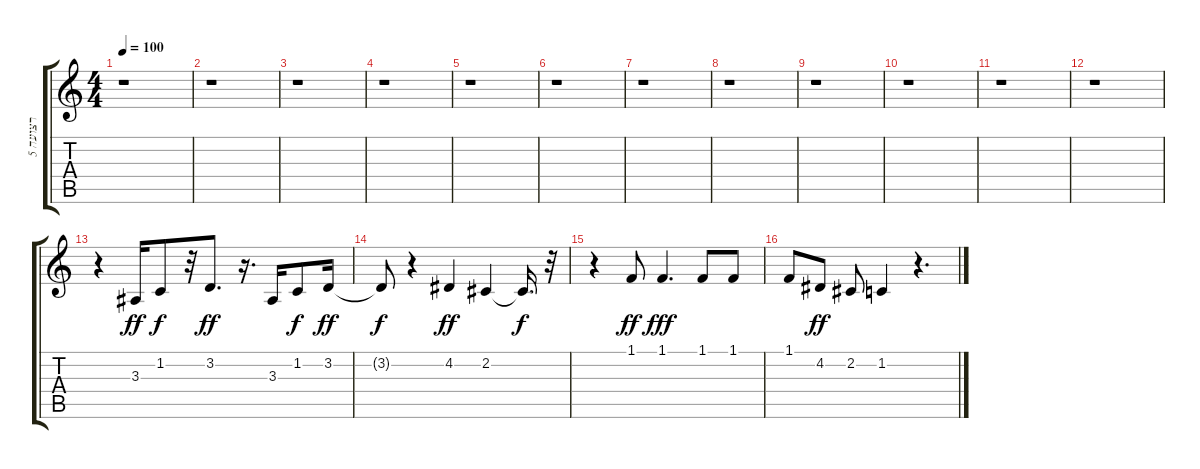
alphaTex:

\track ("רצועה 5" "רצועה 5") {instrument electricpiano1}
\staff {score tabs}
\tuning (E4 B3 G3 D3 A2 E2) {hide}
\ts (4 4)
\tempo 100
\clef g2
\ks c
r.1{dy f} |
r.1 |
r.1 |
r.1 |
r.1 |
r.1 |
r.1 |
r.1 |
r.1 |
r.1 |
r.1 |
r.1 |
r.4 3.3.16{dy ff} 1.2.8{dy f} r.32 3.2.8{d dy ff} r.16{d} 3.3.16 1.2.8{dy f} 3.2.16{dy ff} |
3.2{t}.8{dy f} r.4 4.2.4{dy ff} 2.2.4 2.2{t}.16{d dy f} r.32 |
r.4 1.1.8{dy ff} 1.1.4{d dy fff} 1.1.8 1.1.8 |
1.1.8 4.2.8{dy ff} 2.2.8 1.2.4 r.4{d}
